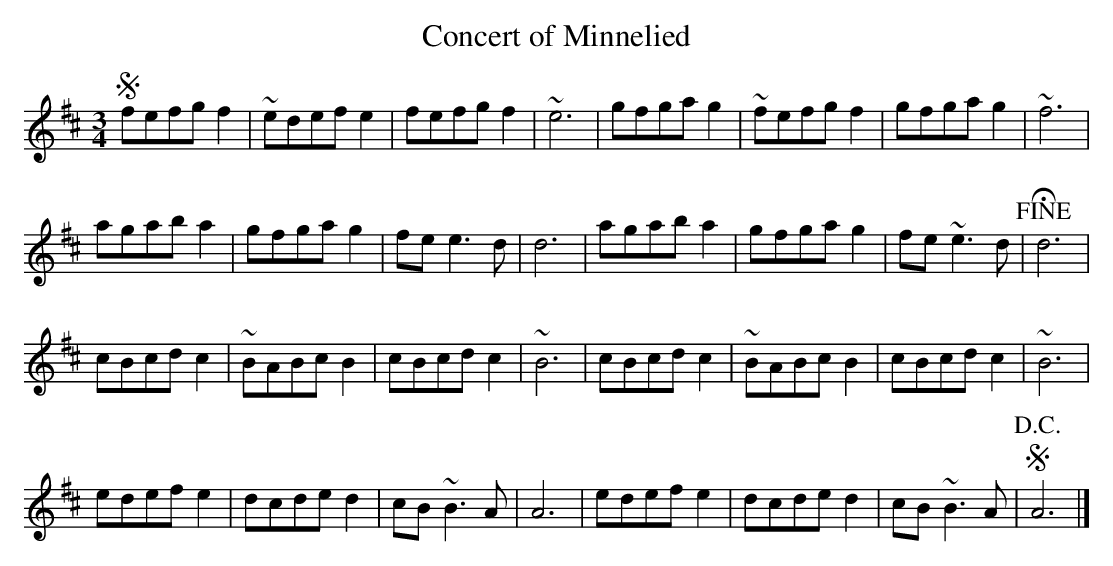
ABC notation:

X:1
T:Concert of Minnelied
M:3/4
K:Dmaj
!segno!fefgf2|~edefe2|fefgf2|~e6|gfgag2|~fefgf2|gfgag2|~f6|
agaba2|gfgag2|fee3d|d6|agaba2|gfgag2|fe~e3d|!fine!!fermata!d6|
cBcdc2|~BABcB2|cBcdc2|~B6|cBcdc2|~BABcB2|cBcdc2|~B6|
edefe2|dcded2|cB~B3A|A6|edefe2|dcded2|cB~B3A|!segno!!D.C.!A6|]
